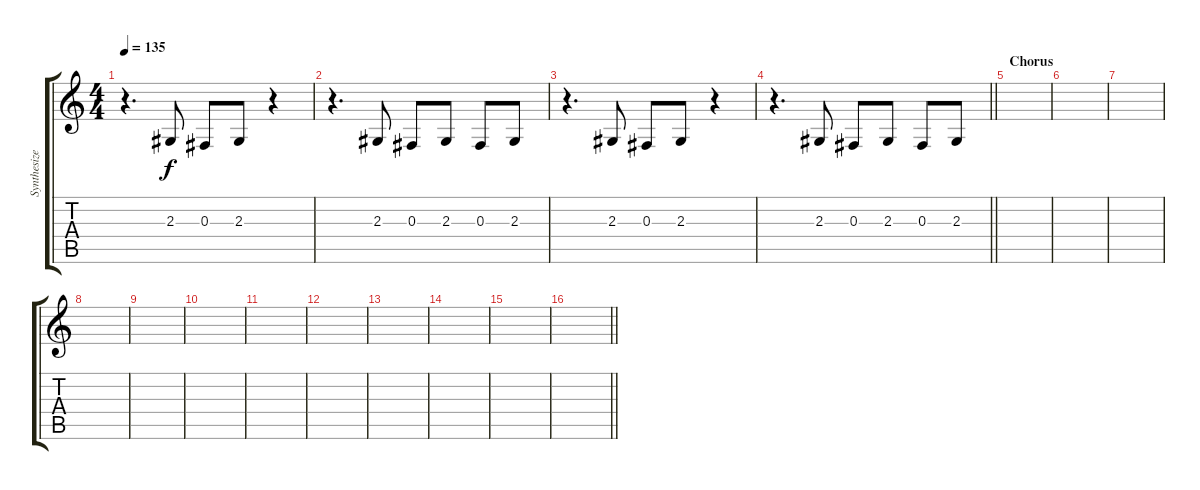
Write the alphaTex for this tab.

\track ("Synthesizer" "Synthesize") {instrument lead2sawtooth}
\staff {score tabs}
\tuning (Eb4 Bb3 Gb3 Db3 Ab2 Eb2) {hide}
\ts (4 4)
\tempo 135
\clef g2
\ks c
r.4{d dy f} 2.3.8 0.3.8 2.3.8 r.4 |
r.4{d} 2.3.8 0.3.8 2.3.8 0.3.8 2.3.8 |
r.4{d} 2.3.8 0.3.8 2.3.8 r.4 |
\barLineRight lightlight
r.4{d} 2.3.8 0.3.8 2.3.8 0.3.8 2.3.8 |
\section ("" "Chorus")
|
|
|
|
|
|
|
|
|
|
|
\barLineRight lightlight
